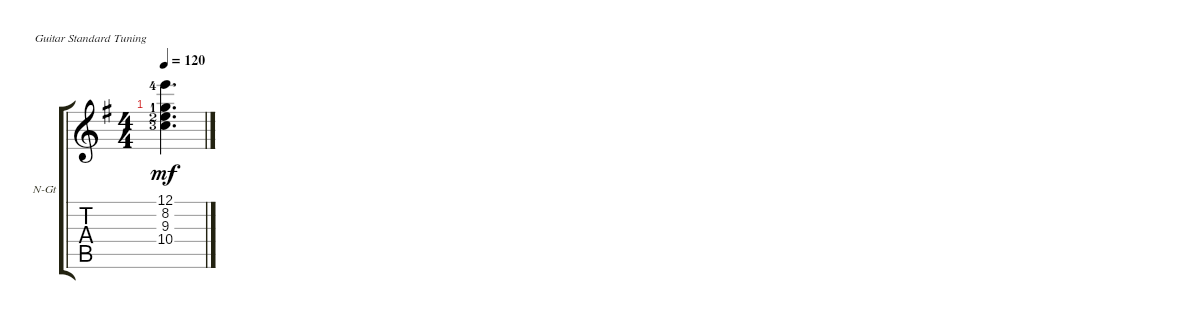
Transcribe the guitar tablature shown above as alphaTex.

\defaultSystemsLayout 4
\bracketExtendMode groupsimilarinstruments
\firstSystemTrackNameOrientation horizontal
\otherSystemsTrackNameOrientation horizontal
\track ("Nylon Guitar" "N-Gt") {instrument acousticguitarnylon}
\staff {score tabs}
\tuning (E4 B3 G3 D3 A2 E2)
\ts (4 4)
\tempo 120
\clef g2
\scale
0.333333
\ks eminor
(10.4{lf 4} 9.3{lf 3} 8.2{lf 2} 12.1{lf 5}).4{d dy mf}
